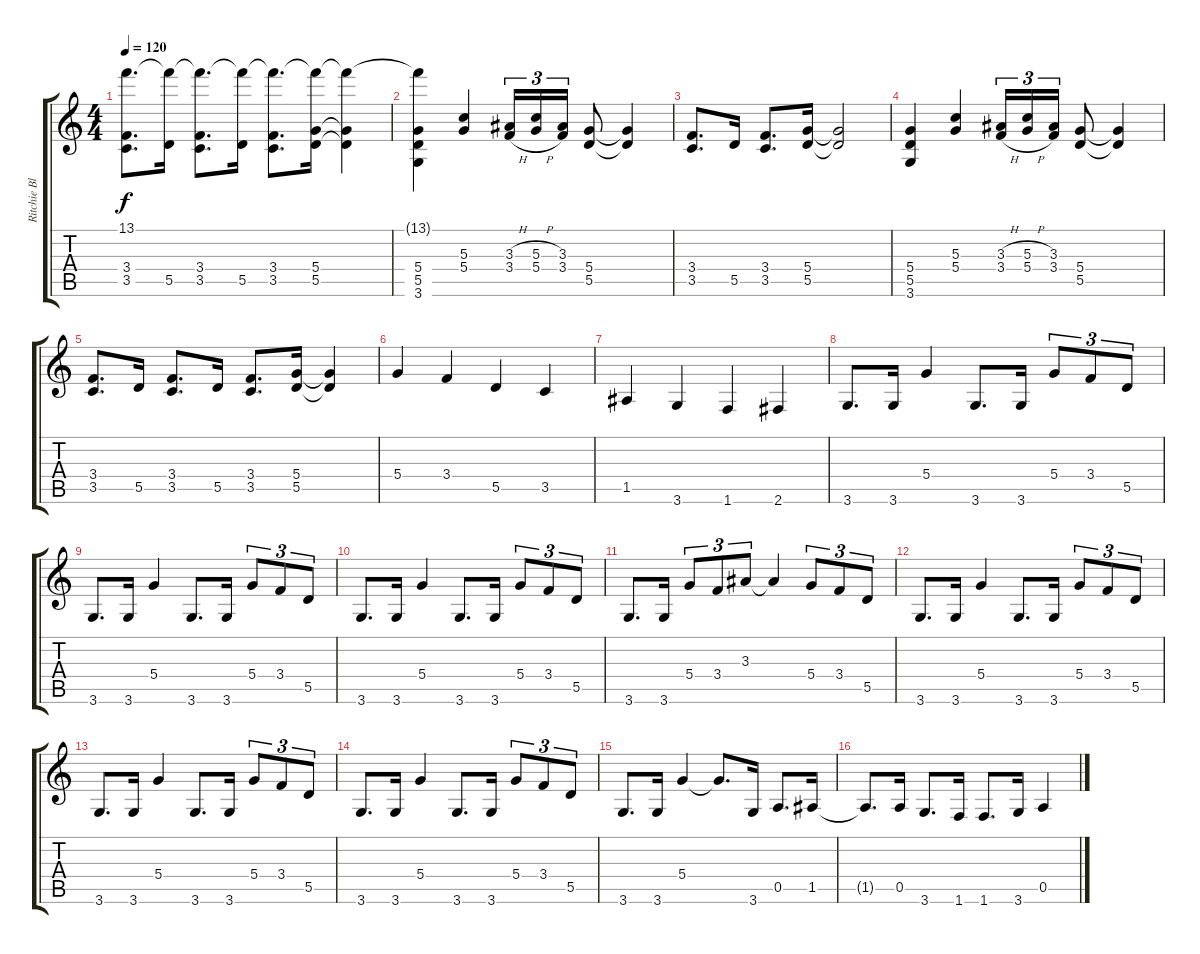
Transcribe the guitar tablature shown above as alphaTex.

\track ("Ritchie Blackmore" "Ritchie Bl") {instrument distortionguitar}
\staff {score tabs}
\tuning (E4 B3 G3 D3 A2 E2) {hide}
\ts (4 4)
\tempo 120
\clef g2
\ks c
(13.1{t} 3.4 3.5).8{d dy f} (13.1{t} 5.5).16 (13.1{t} 3.4 3.5).8{d} (13.1{t} 5.5).16 (13.1{t} 3.4 3.5).8{d} (13.1{t} 5.4 5.5).16 (13.1{t} 5.4{t} 5.5{t}).4 |
(13.1{t} 5.4 5.5 3.6).4 (5.3 5.4).4 (3.3{h} 3.4{h}).16{tu (3 2)} (5.3{h} 5.4{h}).16{tu (3 2)} (3.3 3.4).16{tu (3 2)} (5.4 5.5).8 (5.4{t} 5.5{t}).4 |
(3.4 3.5).8{d} 5.5.16 (3.4 3.5).8{d} (5.4 5.5).16 (5.4{t} 5.5{t}).2 |
(5.4 5.5 3.6).4 (5.3 5.4).4 (3.3{h} 3.4{h}).16{tu (3 2)} (5.3{h} 5.4{h}).16{tu (3 2)} (3.3 3.4).16{tu (3 2)} (5.4 5.5).8 (5.4{t} 5.5{t}).4 |
(3.4 3.5).8{d} 5.5.16 (3.4 3.5).8{d} 5.5.16 (3.4 3.5).8{d} (5.4 5.5).16 (5.4{t} 5.5{t}).4 |
5.4.4 3.4.4 5.5.4 3.5.4 |
1.5.4 3.6.4 1.6.4 2.6.4 |
3.6.8{d} 3.6.16 5.4.4 3.6.8{d} 3.6.16 5.4.8{tu (3 2)} 3.4.8{tu (3 2)} 5.5.8{tu (3 2)} |
3.6.8{d} 3.6.16 5.4.4 3.6.8{d} 3.6.16 5.4.8{tu (3 2)} 3.4.8{tu (3 2)} 5.5.8{tu (3 2)} |
3.6.8{d} 3.6.16 5.4.4 3.6.8{d} 3.6.16 5.4.8{tu (3 2)} 3.4.8{tu (3 2)} 5.5.8{tu (3 2)} |
3.6.8{d} 3.6.16 5.4.8{tu (3 2)} 3.4.8{tu (3 2)} 3.3.8{tu (3 2)} 3.3{t}.4 5.4.8{tu (3 2)} 3.4.8{tu (3 2)} 5.5.8{tu (3 2)} |
3.6.8{d} 3.6.16 5.4.4 3.6.8{d} 3.6.16 5.4.8{tu (3 2)} 3.4.8{tu (3 2)} 5.5.8{tu (3 2)} |
3.6.8{d} 3.6.16 5.4.4 3.6.8{d} 3.6.16 5.4.8{tu (3 2)} 3.4.8{tu (3 2)} 5.5.8{tu (3 2)} |
3.6.8{d} 3.6.16 5.4.4 3.6.8{d} 3.6.16 5.4.8{tu (3 2)} 3.4.8{tu (3 2)} 5.5.8{tu (3 2)} |
3.6.8{d} 3.6.16 5.4.4 5.4{t}.8{d} 3.6.16 0.5.8{d} 1.5.16 |
1.5{t}.8{d} 0.5.16 3.6.8{d} 1.6.16 1.6.8{d} 3.6.16 0.5.4
